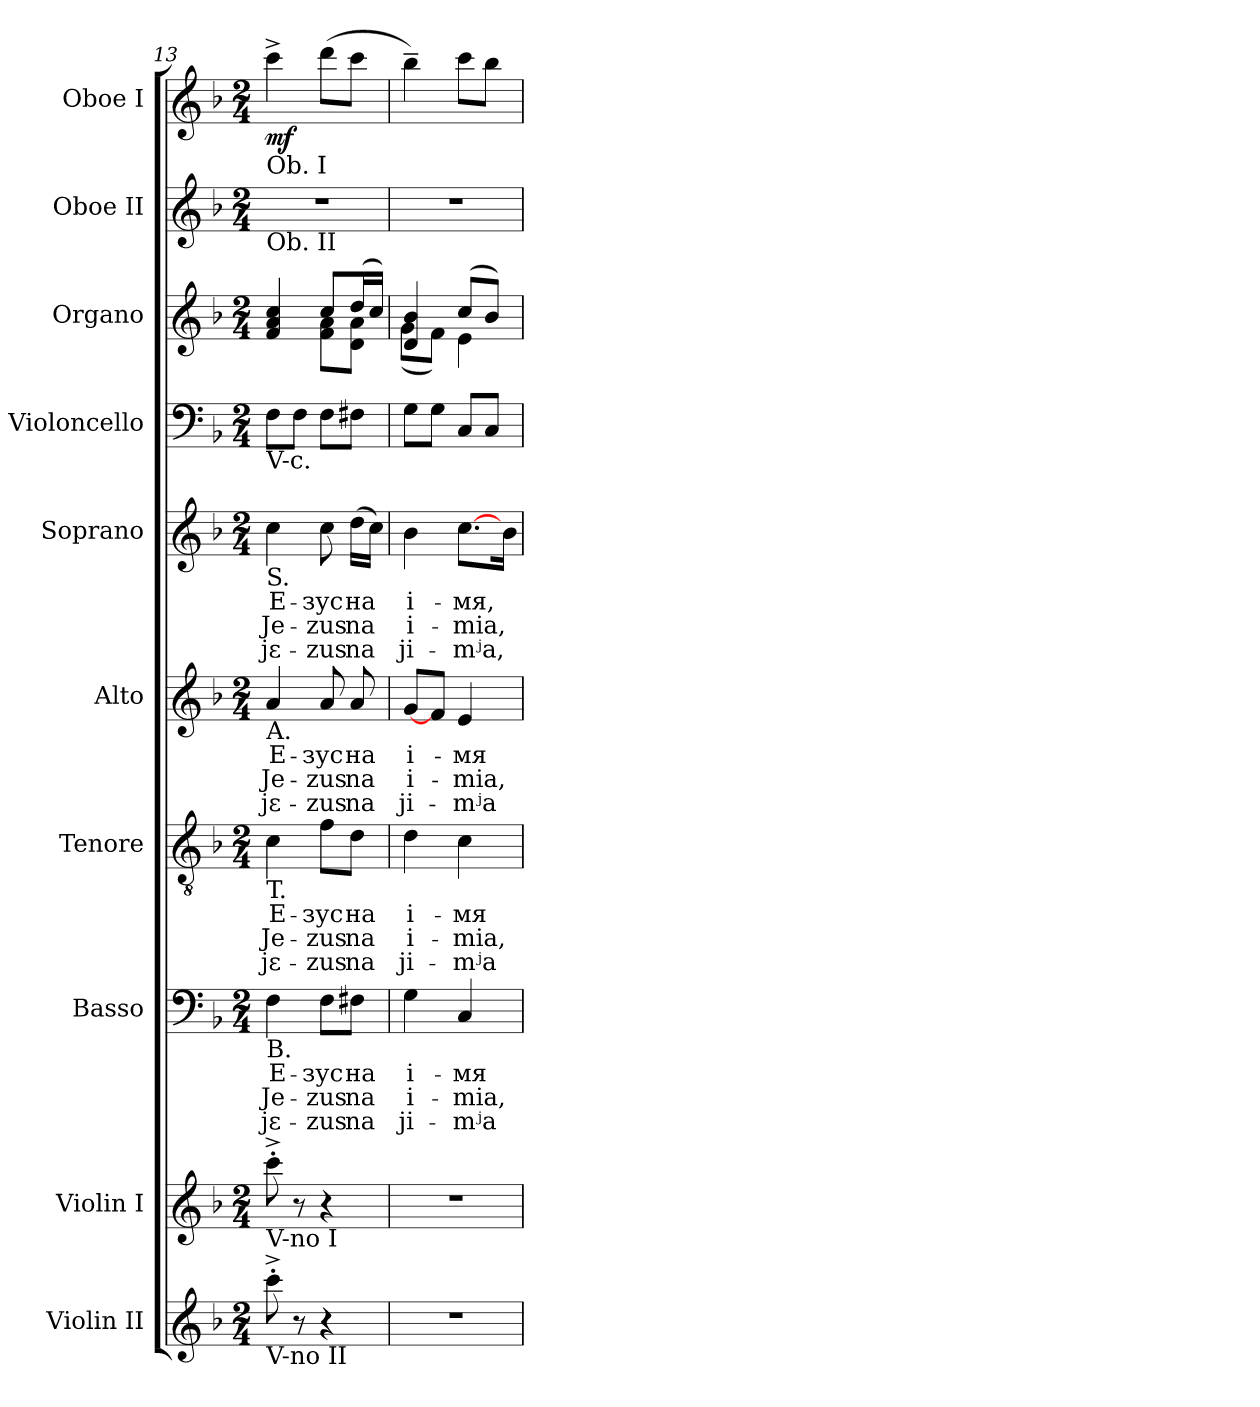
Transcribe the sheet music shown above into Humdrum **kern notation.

**kern	**kern	**kern	**text	**text	**text	**kern	**text	**text	**text	**kern	**text	**text	**text	**kern	**text	**text	**text	**kern	**kern	**kern	**kern	**dynam
*part10	*part9	*part8	*part8	*part8	*part8	*part7	*part7	*part7	*part7	*part6	*part6	*part6	*part6	*part5	*part5	*part5	*part5	*part4	*part3	*part2	*part1	*part1
*staff10	*staff9	*staff8	*staff8	*staff8	*staff8	*staff7	*staff7	*staff7	*staff7	*staff6	*staff6	*staff6	*staff6	*staff5	*staff5	*staff5	*staff5	*staff4	*staff3	*staff2	*staff1	*staff1
*I"Violin II	*I"Violin I	*I"Basso	*	*	*	*I"Tenore	*	*	*	*I"Alto	*	*	*	*I"Soprano	*	*	*	*I"Violoncello	*I"Organo	*I"Oboe II	*I"Oboe I	*
*	*	*	*	*	*	*	*	*	*	*I'A.	*	*	*	*	*	*	*	*	*	*	*	*
!!LO:PB:g=z
*clefG2	*clefG2	*clefF4	*	*	*	*clefGv2	*	*	*	*clefG2	*	*	*	*clefG2	*	*	*	*clefF4	*clefG2	*clefG2	*clefG2	*
*	*	*	*	*	*	*ITrd7c12	*	*	*	*	*	*	*	*	*	*	*	*	*	*	*	*
*k[b-]	*k[b-]	*k[b-]	*	*	*	*k[b-]	*	*	*	*k[b-]	*	*	*	*k[b-]	*	*	*	*k[b-]	*k[b-]	*k[b-]	*k[b-]	*
*F:	*F:	*F:	*	*	*	*F:	*	*	*	*F:	*	*	*	*F:	*	*	*	*F:	*F:	*F:	*F:	*
*M2/4	*M2/4	*M2/4	*	*	*	*M2/4	*	*	*	*M2/4	*	*	*	*M2/4	*	*	*	*M2/4	*M2/4	*M2/4	*M2/4	*
=13	=13	=13	=13	=13	=13	=13	=13	=13	=13	=13	=13	=13	=13	=13	=13	=13	=13	=13	=13	=13	=13	=13
!	!	!	!LO:LY:b:color=#000000	!LO:LY:b:color=#000000	!LO:LY:b:color=#000000	!	!	!	!	!	!	!	!	!	!	!	!	!	!	!	!	!
!	!	!	!	!	!	!	!LO:LY:b:color=#000000	!LO:LY:b:color=#000000	!LO:LY:b:color=#000000	!	!	!	!	!	!	!	!	!	!	!	!	!
!	!	!	!	!	!	!	!	!	!	!	!LO:LY:b:color=#000000	!LO:LY:b:color=#000000	!LO:LY:b:color=#000000	!	!	!	!	!	!	!	!	!
!	!	!	!	!	!	!	!	!	!	!	!	!	!	!	!	!	!	!	!	!	!LO:TX:b:t=Ob. I	!
!	!	!	!	!	!	!	!	!	!	!	!	!	!	!	!	!	!	!	!	!LO:TX:b:t=Ob. II	!	!
!	!	!	!	!	!	!	!	!	!	!	!	!	!	!	!	!	!	!	!LO:TX:b:t=Org.	!	!	!
!	!	!	!	!	!	!	!	!	!	!	!	!	!	!	!	!	!	!LO:TX:b:t=V-c.	!	!	!	!
!	!	!	!	!	!	!	!	!	!	!	!	!	!	!LO:TX:b:t=S.	!	!	!	!	!	!	!	!
!	!	!	!	!	!	!	!	!	!	!LO:TX:b:t=A.	!	!	!	!	!	!	!	!	!	!	!	!
!	!	!	!	!	!	!LO:TX:b:t=T.	!	!	!	!	!	!	!	!	!	!	!	!	!	!	!	!
!	!	!LO:TX:b:t=B.	!	!	!	!	!	!	!	!	!	!	!	!	!	!	!	!	!	!	!	!
!	!LO:TX:b:t=V-no I	!	!	!	!	!	!	!	!	!	!	!	!	!	!	!	!	!	!	!	!	!
!LO:TX:b:t=V-no II	!	!	!	!	!	!	!	!	!	!	!	!	!	!	!	!	!	!	!	!	!	!
!	!	!	!	!	!	!	!	!	!	!	!	!	!	!	!LO:LY:b:color=#000000	!LO:LY:b:color=#000000	!LO:LY:b:color=#000000	!	!	!LO:N:vis=1	!	!
*	*	*	*	*	*	*	*	*	*	*	*	*	*	*	*	*	*	*	*^	*	*	*
8ccc'^i\	8ccc'^i\	4Fi\	Е-	Je-	jɛ-	4Ci\	Е-	Je-	jɛ-	4ai/	Е-	Je-	jɛ-	4cci\	Е-	Je-	jɛ-	8Fi\L	4fi/ 4ai 4cci	4ryy	2r	4ccc^i\	mf
8r	8r	.	.	.	.	.	.	.	.	.	.	.	.	.	.	.	.	8Fi\J	.	.	.	.	.
!	!	!	!LO:LY:b:color=#000000	!LO:LY:b:color=#000000	!LO:LY:b:color=#000000	!	!	!	!	!	!	!	!	!	!	!	!	!	!	!	!	!	!
!	!	!	!	!	!	!	!LO:LY:b:color=#000000	!LO:LY:b:color=#000000	!LO:LY:b:color=#000000	!	!	!	!	!	!	!	!	!	!	!	!	!	!
!	!	!	!	!	!	!	!	!	!	!	!LO:LY:b:color=#000000	!LO:LY:b:color=#000000	!LO:LY:b:color=#000000	!	!	!	!	!	!	!	!	!	!
!	!	!	!	!	!	!	!	!	!	!	!	!	!	!	!LO:LY:b:color=#000000	!LO:LY:b:color=#000000	!LO:LY:b:color=#000000	!	!	!	!	!	!
4r	4r	8Fi\L	-зус	-zus	-zus	8Fi\L	-зус	-zus	-zus	8ai/	-зус	-zus	-zus	8cci\	-зус	-zus	-zus	8Fi\L	8cci/L	8fi\ 8aiL	.	(8dddi\L	.
!	!	!	!LO:LY:b:color=#000000	!LO:LY:b:color=#000000	!LO:LY:b:color=#000000	!	!	!	!	!	!	!	!	!	!	!	!	!	!	!	!	!	!
!	!	!	!	!	!	!	!LO:LY:b:color=#000000	!LO:LY:b:color=#000000	!LO:LY:b:color=#000000	!	!	!	!	!	!	!	!	!	!	!	!	!	!
!	!	!	!	!	!	!	!	!	!	!	!LO:LY:b:color=#000000	!LO:LY:b:color=#000000	!LO:LY:b:color=#000000	!	!	!	!	!	!	!	!	!	!
!	!	!	!	!	!	!	!	!	!	!	!	!	!	!	!LO:LY:b:color=#000000	!LO:LY:b:color=#000000	!LO:LY:b:color=#000000	!	!	!	!	!	!
.	.	8F#Xi\J	на	na	na	8Di\J	на	na	na	8ai/	на	na	na	(16ddi\LL	на	na	na	8F#Xi\J	(16ddi/L	8di\ 8aiJ	.	8ccci\J	.
.	.	.	.	.	.	.	.	.	.	.	.	.	.	16cci\JJ)	.	.	.	.	16cci/JJ)	.	.	.	.
=14	=14	=14	=14	=14	=14	=14	=14	=14	=14	=14	=14	=14	=14	=14	=14	=14	=14	=14	=14	=14	=14	=14	=14
!LO:N:vis=1	!LO:N:vis=1	!	!	!	!	!	!	!	!	!	!	!	!	!	!	!	!	!	!	!	!	!	!
!	!	!	!LO:LY:b:color=#000000	!LO:LY:b:color=#000000	!LO:LY:b:color=#000000	!	!	!	!	!	!	!	!	!	!	!	!	!	!	!	!	!	!
!	!	!	!	!	!	!	!LO:LY:b:color=#000000	!LO:LY:b:color=#000000	!LO:LY:b:color=#000000	!	!	!	!	!	!	!	!	!	!	!	!	!	!
!	!	!	!	!	!	!	!	!	!	!	!LO:LY:b:color=#000000	!LO:LY:b:color=#000000	!LO:LY:b:color=#000000	!	!	!	!	!	!	!	!	!	!
!	!	!	!	!	!	!	!	!	!	!	!	!	!	!	!LO:LY:b:color=#000000	!LO:LY:b:color=#000000	!LO:LY:b:color=#000000	!	!	!	!LO:N:vis=1	!	!
2r	2r	4Gi\	і-	i-	ji-	4Di\	і-	i-	ji-	[<8gi/L	і-	i-	ji-	4b-i\	і-	i-	ji-	8Gi\L	4di/ 4b-i	(8gi\L	2r	4bb-~i\)	.
.	.	.	.	.	.	.	.	.	.	8fi/J	.	.	.	.	.	.	.	8Gi\J	.	8fi\J)	.	.	.
!	!	!	!LO:LY:b:color=#000000	!LO:LY:b:color=#000000	!LO:LY:b:color=#000000	!	!	!	!	!	!	!	!	!	!	!	!	!	!	!	!	!	!
!	!	!	!	!	!	!	!LO:LY:b:color=#000000	!LO:LY:b:color=#000000	!LO:LY:b:color=#000000	!	!	!	!	!	!	!	!	!	!	!	!	!	!
!	!	!	!	!	!	!	!	!	!	!	!LO:LY:b:color=#000000	!LO:LY:b:color=#000000	!LO:LY:b:color=#000000	!	!	!	!	!	!	!	!	!	!
!	!	!	!	!	!	!	!	!	!	!	!	!	!	!	!LO:LY:b:color=#000000	!LO:LY:b:color=#000000	!LO:LY:b:color=#000000	!	!	!	!	!	!
.	.	4Ci/	-мя	-mia,	-mʲa	4Ci\	-мя	-mia,	-mʲa	4ei/	-мя	-mia,	-mʲa	[>8.cci\L	-мя,	-mia,	-mʲa,	8Ci/L	(8cci/L	4ei\	.	8ccci\L	.
.	.	.	.	.	.	.	.	.	.	.	.	.	.	.	.	.	.	8Ci/J	8b-i/J)	.	.	8bb-i\J	.
.	.	.	.	.	.	.	.	.	.	.	.	.	.	16b-i\Jk	.	.	.	.	.	.	.	.	.
*	*	*	*	*	*	*	*	*	*	*	*	*	*	*	*	*	*	*	*v	*v	*	*	*
=	=	=	=	=	=	=	=	=	=	=	=	=	=	=	=	=	=	=	=	=	=	=
*-	*-	*-	*-	*-	*-	*-	*-	*-	*-	*-	*-	*-	*-	*-	*-	*-	*-	*-	*-	*-	*-	*-
